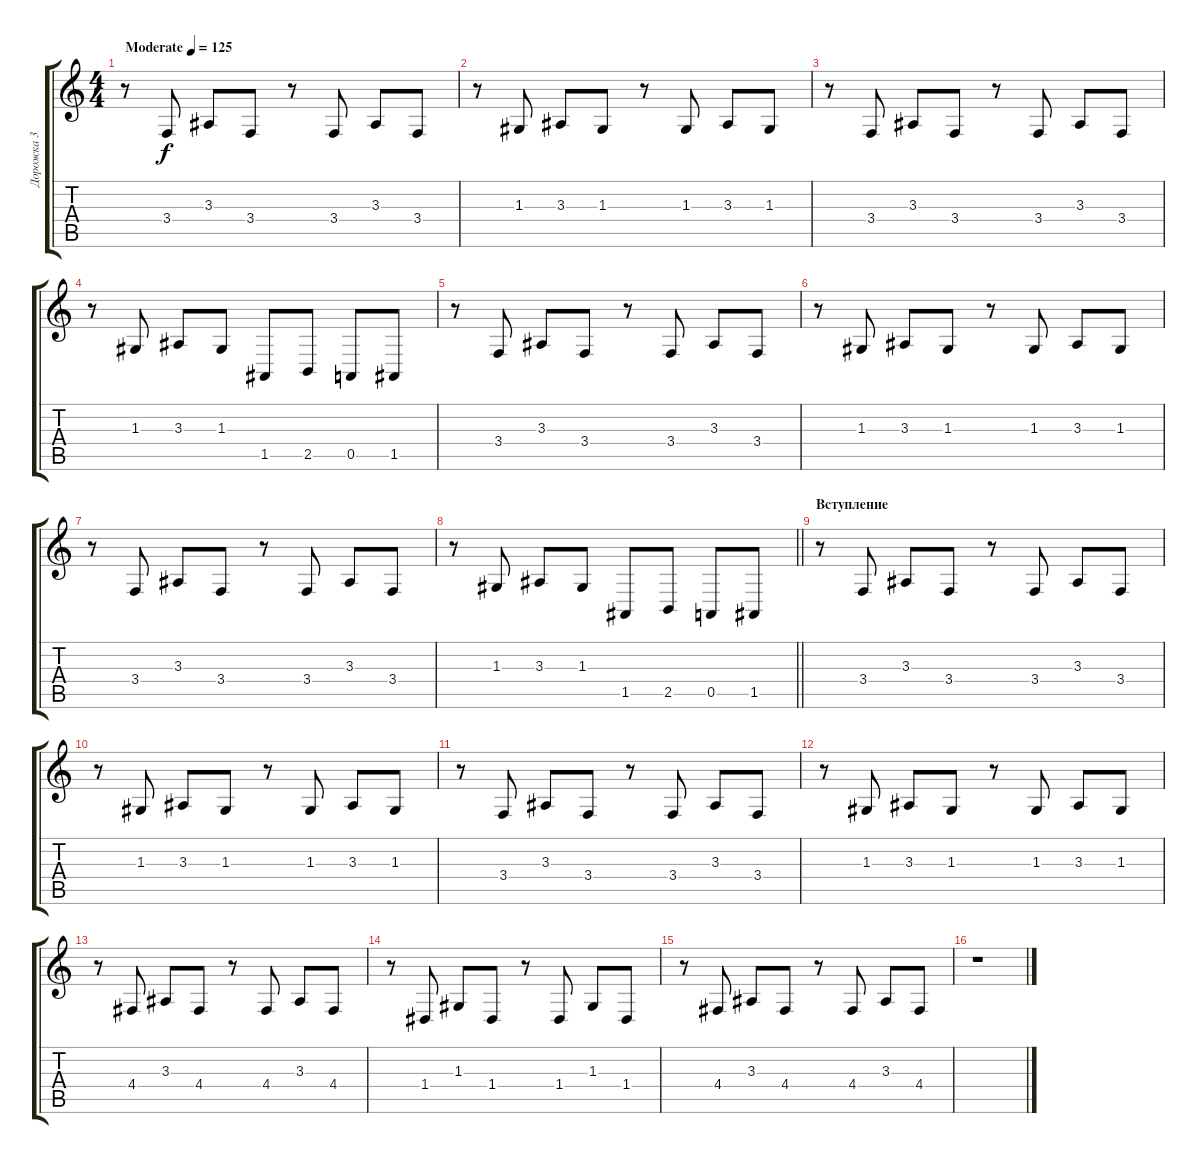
\track ("Дорожка 3" "Дорожка 3") {instrument lead1square}
\staff {score tabs}
\tuning (E4 B3 G3 D3 A2 E2) {hide}
\ts (4 4)
\tempo (125 "Moderate")
\clef g2
\ks c
r.8{dy f instrument lead1square} 3.4.8 3.3.8 3.4.8 r.8 3.4.8 3.3.8 3.4.8 |
r.8 1.3.8 3.3.8 1.3.8 r.8 1.3.8 3.3.8 1.3.8 |
r.8 3.4.8 3.3.8 3.4.8 r.8 3.4.8 3.3.8 3.4.8 |
r.8 1.3.8 3.3.8 1.3.8 1.5.8 2.5.8 0.5.8 1.5.8 |
r.8 3.4.8 3.3.8 3.4.8 r.8 3.4.8 3.3.8 3.4.8 |
r.8 1.3.8 3.3.8 1.3.8 r.8 1.3.8 3.3.8 1.3.8 |
r.8 3.4.8 3.3.8 3.4.8 r.8 3.4.8 3.3.8 3.4.8 |
\barLineRight lightlight
r.8 1.3.8 3.3.8 1.3.8 1.5.8 2.5.8 0.5.8 1.5.8 |
\section ("" "Вступление")
r.8 3.4.8 3.3.8 3.4.8 r.8 3.4.8 3.3.8 3.4.8 |
r.8 1.3.8 3.3.8 1.3.8 r.8 1.3.8 3.3.8 1.3.8 |
r.8 3.4.8 3.3.8 3.4.8 r.8 3.4.8 3.3.8 3.4.8 |
r.8 1.3.8 3.3.8 1.3.8 r.8 1.3.8 3.3.8 1.3.8 |
r.8 4.4.8 3.3.8 4.4.8 r.8 4.4.8 3.3.8 4.4.8 |
r.8 1.4.8 1.3.8 1.4.8 r.8 1.4.8 1.3.8 1.4.8 |
r.8 4.4.8 3.3.8 4.4.8 r.8 4.4.8 3.3.8 4.4.8 |
r.1
